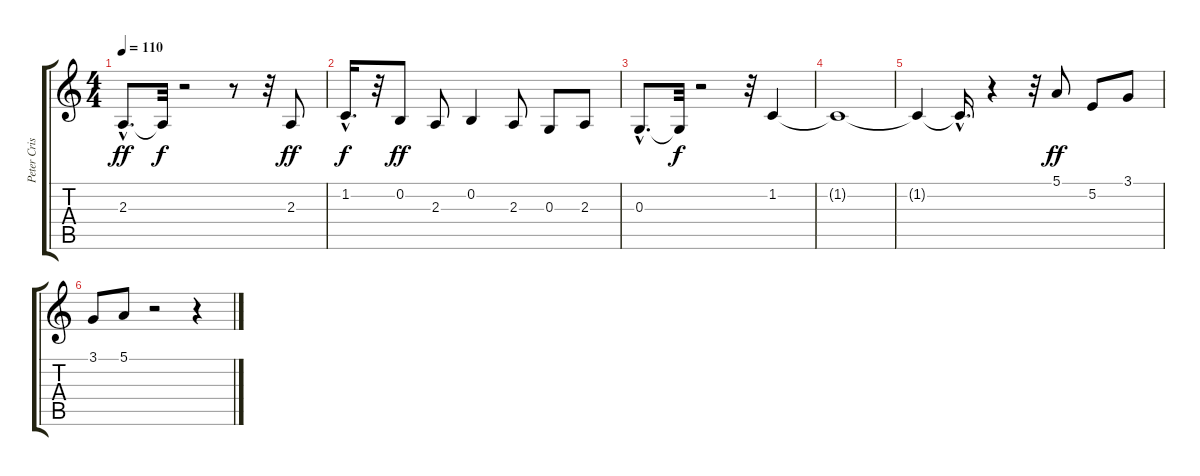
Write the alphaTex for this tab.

\track ("Peter Criss" "Peter Cris") {instrument lead2sawtooth}
\staff {score tabs}
\tuning (E4 B3 G3 D3 A2 E2) {hide}
\ts (4 4)
\tempo 110
\clef g2
\ks c
2.3{hac}.8{d dy ff} 2.3{t}.32{dy f} r.2 r.8 r.32 2.3.8{dy ff} |
1.2{hac}.16{d dy f} r.32 0.2.8{dy ff} 2.3.8 0.2.4 2.3.8 0.3.8 2.3.8 |
0.3{hac}.8{d} 0.3{t}.32{dy f} r.2 r.32 1.2.4 |
1.2{t}.1 |
1.2{t}.4 1.2{hac t}.16{d} r.4 r.32 5.1.8{dy ff} 5.2.8 3.1.8 |
3.1.8 5.1.8 r.2 r.4
